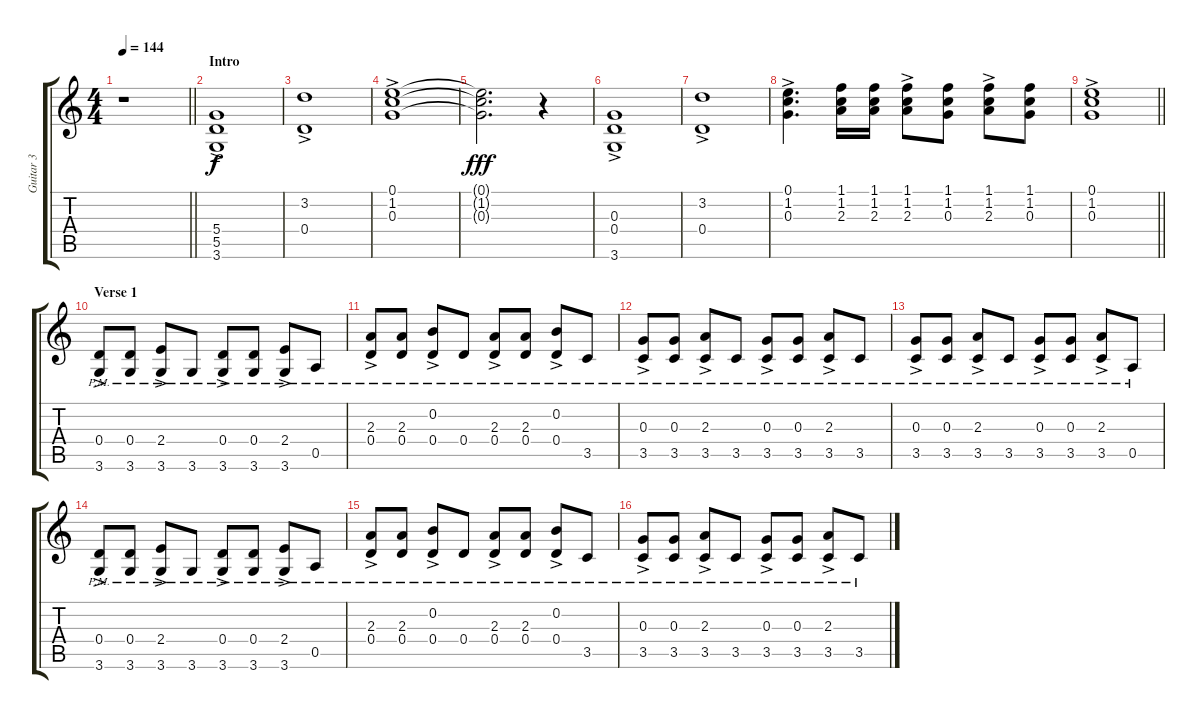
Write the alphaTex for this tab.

\track ("Guitar 3" "Guitar 3") {instrument electricguitarclean}
\staff {score tabs}
\tuning (E4 B3 G3 D3 A2 E2) {hide}
\ts (4 4)
\tempo 144
\clef g2
\barLineRight lightlight
\ks c
r.1{dy f instrument electricguitarclean} |
\section ("" "Intro")
(5.4{ac} 5.5{ac} 3.6{ac}).1 |
(3.2{ac} 0.4{ac}).1 |
(0.1{ac} 1.2{ac} 0.3{ac}).1 |
(0.1{t} 1.2{t} 0.3{t}).2{d dy fff} r.4 |
(0.3{ac} 0.4{ac} 3.6{ac}).1 |
(3.2{ac} 0.4{ac}).1 |
(0.1{ac} 1.2{ac} 0.3{ac}).4{d} (1.1 1.2 2.3).16 (1.1 1.2 2.3).16 (1.1{ac} 1.2{ac} 2.3{ac}).8 (1.1 1.2 0.3).8 (1.1{ac} 1.2{ac} 2.3{ac}).8 (1.1 1.2 0.3).8 |
\barLineRight lightlight
(0.1{ac} 1.2{ac} 0.3{ac}).1 |
\section ("" "Verse 1")
(0.4{ac pm} 3.6{ac pm}).8 (0.4{pm} 3.6{pm}).8 (2.4{ac pm} 3.6{ac pm}).8 3.6{pm}.8 (0.4{ac pm} 3.6{ac pm}).8 (0.4{pm} 3.6{pm}).8 (2.4{ac pm} 3.6{ac pm}).8 0.5{pm}.8 |
(2.3{ac pm} 0.4{ac pm}).8 (2.3{pm} 0.4{pm}).8 (0.2{ac pm} 0.4{ac pm}).8 0.4{pm}.8 (2.3{ac pm} 0.4{ac pm}).8 (2.3{pm} 0.4{pm}).8 (0.2{ac pm} 0.4{ac pm}).8 3.5{pm}.8 |
(0.3{ac pm} 3.5{ac pm}).8 (0.3{pm} 3.5{pm}).8 (2.3{ac pm} 3.5{ac pm}).8 3.5{pm}.8 (0.3{ac pm} 3.5{ac pm}).8 (0.3{pm} 3.5{pm}).8 (2.3{ac pm} 3.5{ac pm}).8 3.5{pm}.8 |
(0.3{ac pm} 3.5{ac pm}).8 (0.3{pm} 3.5{pm}).8 (2.3{ac pm} 3.5{ac pm}).8 3.5{pm}.8 (0.3{ac pm} 3.5{ac pm}).8 (0.3{pm} 3.5{pm}).8 (2.3{ac pm} 3.5{ac pm}).8 0.5{pm}.8 |
(0.4{ac pm} 3.6{ac pm}).8 (0.4{pm} 3.6{pm}).8 (2.4{ac pm} 3.6{ac pm}).8 3.6{pm}.8 (0.4{ac pm} 3.6{ac pm}).8 (0.4{pm} 3.6{pm}).8 (2.4{ac pm} 3.6{ac pm}).8 0.5{pm}.8 |
(2.3{ac pm} 0.4{ac pm}).8 (2.3{pm} 0.4{pm}).8 (0.2{ac pm} 0.4{ac pm}).8 0.4{pm}.8 (2.3{ac pm} 0.4{ac pm}).8 (2.3{pm} 0.4{pm}).8 (0.2{ac pm} 0.4{ac pm}).8 3.5{pm}.8 |
(0.3{ac pm} 3.5{ac pm}).8 (0.3{pm} 3.5{pm}).8 (2.3{ac pm} 3.5{ac pm}).8 3.5{pm}.8 (0.3{ac pm} 3.5{ac pm}).8 (0.3{pm} 3.5{pm}).8 (2.3{ac pm} 3.5{ac pm}).8 3.5{pm}.8
